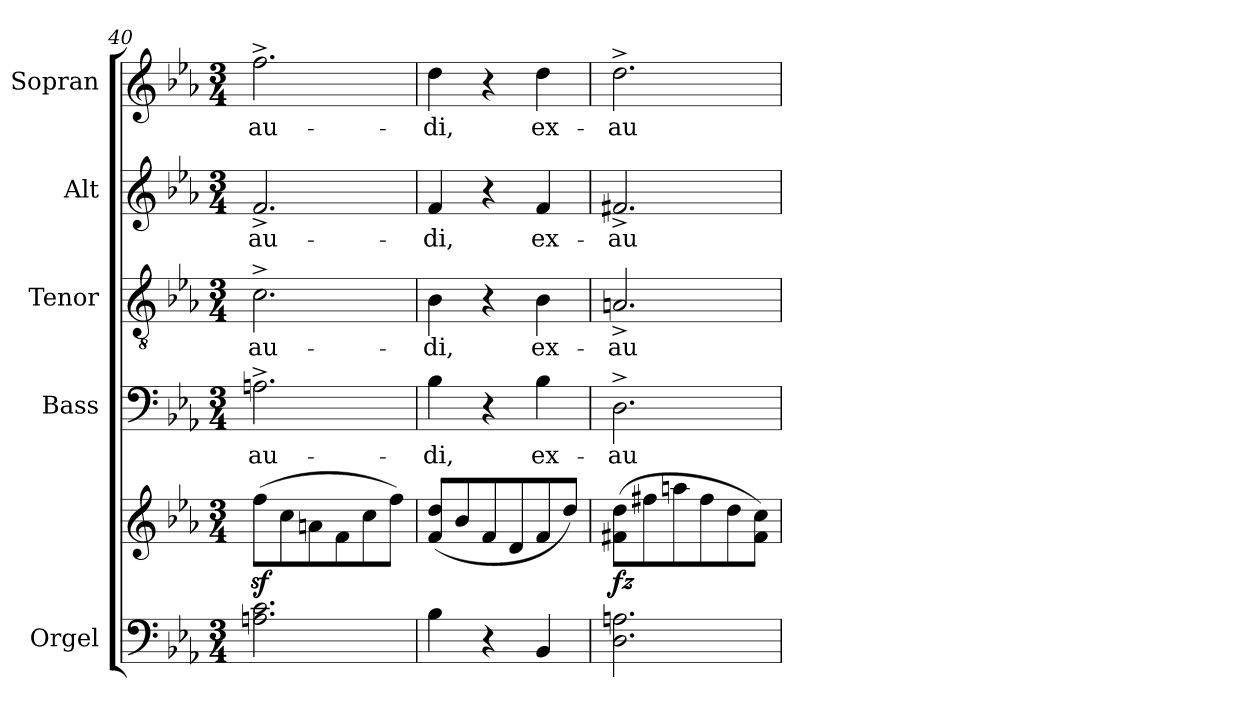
**kern	**kern	**dynam	**kern	**text	**kern	**text	**kern	**text	**kern	**text
*part5	*part5	*part5	*part4	*part4	*part3	*part3	*part2	*part2	*part1	*part1
*staff6	*staff5	*staff5/6	*staff4	*staff4	*staff3	*staff3	*staff2	*staff2	*staff1	*staff1
*I"Orgel	*	*	*I"Bass	*	*I"Tenor	*	*I"Alt	*	*I"Sopran	*
*I'Org.	*	*	*I'B.	*	*I'T.	*	*I'A.	*	*I'S.	*
*clefF4	*clefG2	*	*clefF4	*	*clefGv2	*	*clefG2	*	*clefG2	*
*k[b-e-a-]	*k[b-e-a-]	*	*k[b-e-a-]	*	*k[b-e-a-]	*	*k[b-e-a-]	*	*k[b-e-a-]	*
*E-:	*E-:	*	*E-:	*	*E-:	*	*E-:	*	*E-:	*
*M3/4	*M3/4	*	*M3/4	*	*M3/4	*	*M3/4	*	*M3/4	*
=40	=40	=40	=40	=40	=40	=40	=40	=40	=40	=40
!	!	!	!	!LO:LY:b	!	!LO:LY:b	!	!LO:LY:b	!	!LO:LY:b
2.An\ 2.c\	(>8ffz<\L	.	2.An^>\	-au-	2.c^>\	-au-	2.f^>/	-au-	2.ff^>\	-au-
.	8cc\	.	.	.	.	.	.	.	.	.
.	8an\	.	.	.	.	.	.	.	.	.
.	8f\	.	.	.	.	.	.	.	.	.
.	8cc\	.	.	.	.	.	.	.	.	.
.	8ff\J)	.	.	.	.	.	.	.	.	.
=41	=41	=41	=41	=41	=41	=41	=41	=41	=41	=41
!	!	!	!	!LO:LY:b	!	!LO:LY:b	!	!LO:LY:b	!	!LO:LY:b
4B-\	(<8f/ 8dd/L	.	4B-\	-di,	4B-\	-di,	4f/	-di,	4dd\	-di,
.	8b-/	.	.	.	.	.	.	.	.	.
4r	8f/	.	4r	.	4r	.	4r	.	4r	.
.	8d/	.	.	.	.	.	.	.	.	.
!	!	!	!	!LO:LY:b	!	!LO:LY:b	!	!LO:LY:b	!	!LO:LY:b
4BB-/	8f/	.	4B-\	ex-	4B-\	ex-	4f/	ex-	4dd\	ex-
.	8dd/J)	.	.	.	.	.	.	.	.	.
=42	=42	=42	=42	=42	=42	=42	=42	=42	=42	=42
!	!	!LO:DY:b	!	!LO:LY:b	!	!LO:LY:b	!	!LO:LY:b	!	!LO:LY:b
2.D\ 2.An\	(>8f#X\ 8dd\L	fz	2.D^>\	-au-	2.An^>/	-au-	2.f#X^>/	-au-	2.dd^>\	-au-
.	8ff#X\	.	.	.	.	.	.	.	.	.
.	8aan\	.	.	.	.	.	.	.	.	.
.	8ff#\	.	.	.	.	.	.	.	.	.
.	8dd\	.	.	.	.	.	.	.	.	.
.	8f#\ 8cc\J)	.	.	.	.	.	.	.	.	.
=	=	=	=	=	=	=	=	=	=	=
*-	*-	*-	*-	*-	*-	*-	*-	*-	*-	*-
